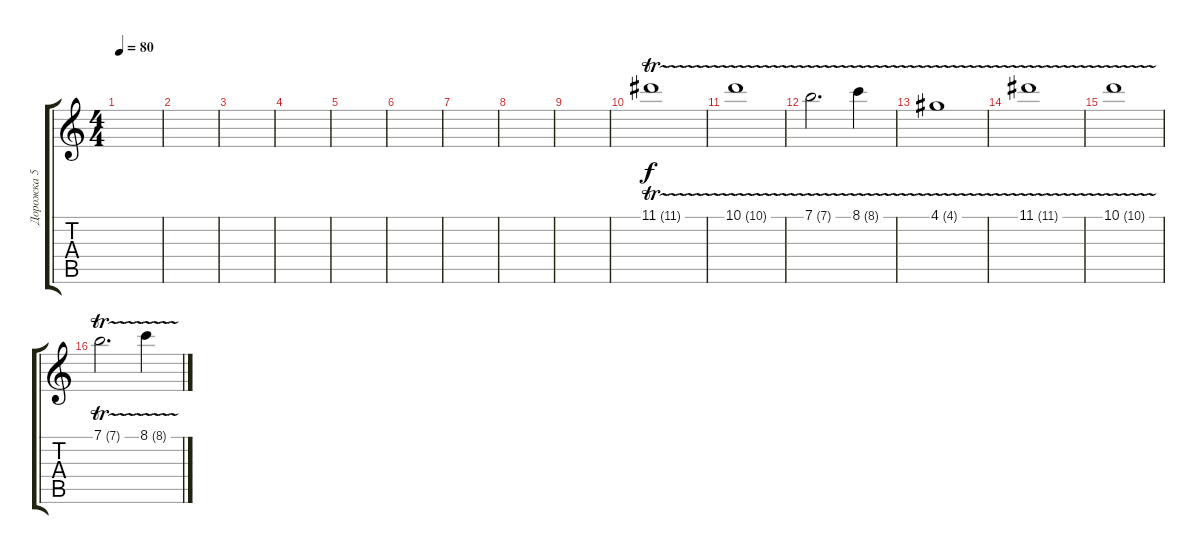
\track ("Дорожка 5" "Дорожка 5") {instrument acousticguitarnylon}
\staff {score tabs}
\tuning (E4 B3 G3 D3 A2 E2) {hide}
\ts (4 4)
\tempo 80
\clef g2
\ks c
|
|
|
|
|
|
|
|
|
11.1{tr (11 32)}.1 |
10.1{tr (10 32)}.1 |
7.1{tr (7 32)}.2{d} 8.1{tr (8 32)}.4 |
4.1{tr (4 32)}.1 |
11.1{tr (11 32)}.1 |
10.1{tr (10 32)}.1 |
7.1{tr (7 32)}.2{d} 8.1{tr (8 32)}.4
